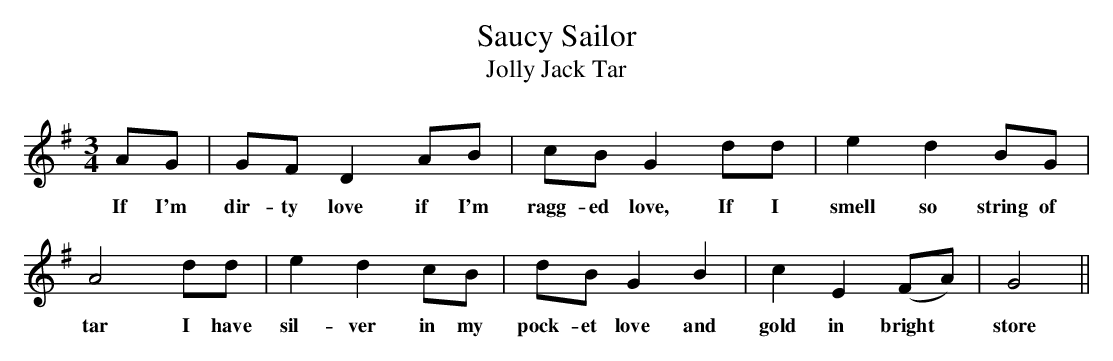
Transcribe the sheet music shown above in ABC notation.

X:1
T:Saucy Sailor
T:Jolly Jack Tar
M:3/4
L:1/8
K:G
AG|GFD2AB|cBG2dd|e2d2BG|
w:If I'm dir-ty love if I'm ragg-ed love, If I smell so string of
A4dd|e2d2cB|dBG2B2|c2E2(FA)|G4||
w:tar I have sil-ver in my pock-et love and gold in bright*store
